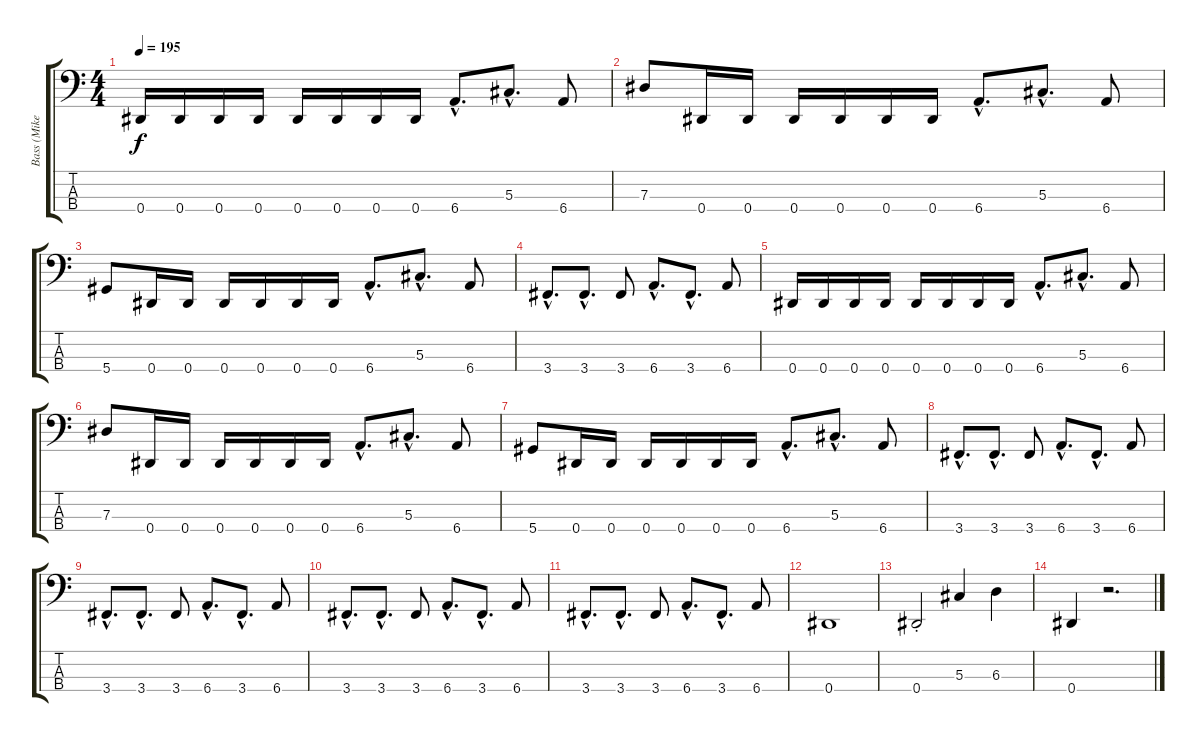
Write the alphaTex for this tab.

\track ("Bass (Mike)" "Bass (Mike") {instrument electricbasspick}
\staff {score tabs}
\tuning (Gb2 Db2 Ab1 Eb1) {hide}
\ts (4 4)
\tempo 195
\clef f4
\ks c
0.4.16{dy f} 0.4.16 0.4.16 0.4.16 0.4.16 0.4.16 0.4.16 0.4.16 6.4{hac}.8{d} 5.3{hac}.8{d} 6.4.8 |
7.3.8 0.4.16 0.4.16 0.4.16 0.4.16 0.4.16 0.4.16 6.4{hac}.8{d} 5.3{hac}.8{d} 6.4.8 |
5.4.8 0.4.16 0.4.16 0.4.16 0.4.16 0.4.16 0.4.16 6.4{hac}.8{d} 5.3{hac}.8{d} 6.4.8 |
3.4{hac}.8{d} 3.4{hac}.8{d} 3.4.8 6.4{hac}.8{d} 3.4{hac}.8{d} 6.4.8 |
0.4.16 0.4.16 0.4.16 0.4.16 0.4.16 0.4.16 0.4.16 0.4.16 6.4{hac}.8{d} 5.3{hac}.8{d} 6.4.8 |
7.3.8 0.4.16 0.4.16 0.4.16 0.4.16 0.4.16 0.4.16 6.4{hac}.8{d} 5.3{hac}.8{d} 6.4.8 |
5.4.8 0.4.16 0.4.16 0.4.16 0.4.16 0.4.16 0.4.16 6.4{hac}.8{d} 5.3{hac}.8{d} 6.4.8 |
3.4{hac}.8{d} 3.4{hac}.8{d} 3.4.8 6.4{hac}.8{d} 3.4{hac}.8{d} 6.4.8 |
3.4{hac}.8{d} 3.4{hac}.8{d} 3.4.8 6.4{hac}.8{d} 3.4{hac}.8{d} 6.4.8 |
3.4{hac}.8{d} 3.4{hac}.8{d} 3.4.8 6.4{hac}.8{d} 3.4{hac}.8{d} 6.4.8 |
3.4{hac}.8{d} 3.4{hac}.8{d} 3.4.8 6.4{hac}.8{d} 3.4{hac}.8{d} 6.4.8 |
0.4.1 |
0.4{st}.2 5.3.4 6.3.4 |
0.4.4 r.2{d}
